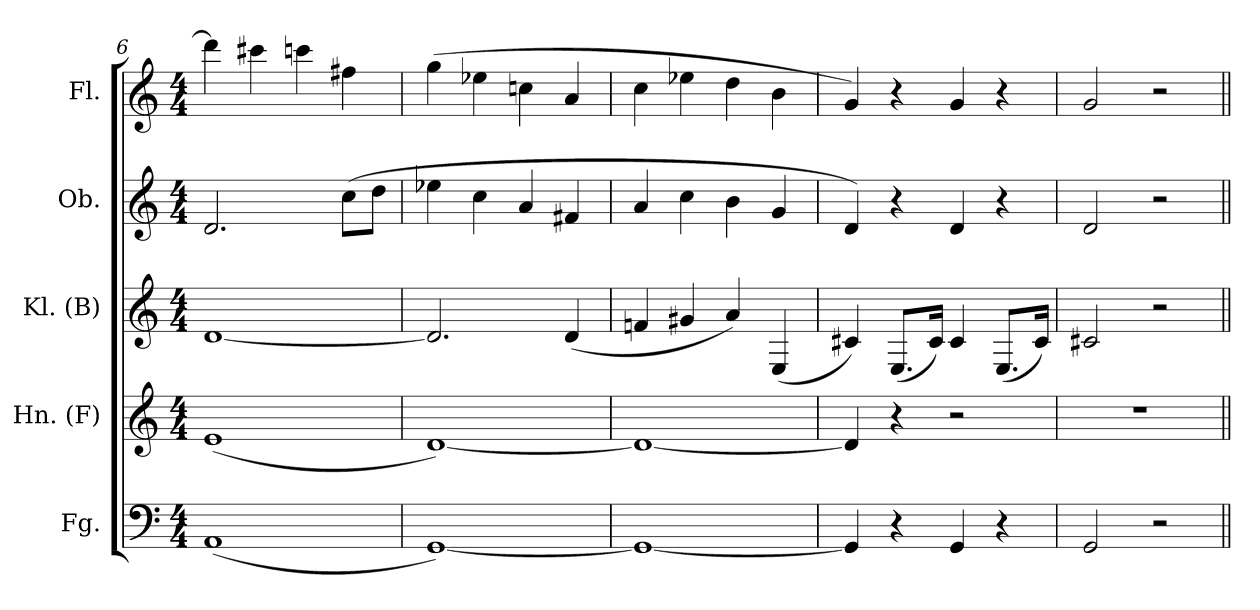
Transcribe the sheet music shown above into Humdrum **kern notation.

**kern	**dynam	**kern	**dynam	**kern	**dynam	**kern	**dynam	**kern	**dynam
*part5	*part5	*part4	*part4	*part3	*part3	*part2	*part2	*part1	*part1
*staff5	*staff5	*staff4	*staff4	*staff3	*staff3	*staff2	*staff2	*staff1	*staff1
*I"Fg.	*	*I"Hn. (F)	*	*I"Kl. (B)	*	*I"Ob.	*	*I"Fl.	*
*I'Fg.	*	*I'Hn. (F)	*	*I'Kl. (B)	*	*I'Ob.	*	*I'Fl.	*
*clefF4	*	*clefG2	*	*clefG2	*	*clefG2	*	*clefG2	*
*	*	*ITrd4c7	*	*ITrd1c2	*	*	*	*	*
*k[]	*	*k[b-]	*	*k[b-e-]	*	*k[]	*	*k[]	*
*M4/4	*	*M4/4	*	*M4/4	*	*M4/4	*	*M4/4	*
=6	=6	=6	=6	=6	=6	=6	=6	=6	=6
(<1AA	.	(<1A	.	[1c	.	2.d/	.	4ddd\]	.
.	.	.	.	.	.	.	.	4ccc#X\	.
.	.	.	.	.	.	.	.	4cccn\	.
.	.	.	.	.	.	(>8cc\L	.	4ff#X\	.
.	.	.	.	.	.	8dd\J	.	.	.
=7	=7	=7	=7	=7	=7	=7	=7	=7	=7
*^	*	*^	*	*^	*	*	*	*	*
[1GG)	4ryy	.	[1G)	4ryy	.	2.c/]	4ryy	.	4ee-X\	.	(>4gg\	.
!	!	!LO:DY:b	!	!	!LO:DY:b	!	!	!LO:DY:b	!	!LO:DY:b	!	!LO:DY:b
.	2.ryy	dim.	.	2.ryy	dim.	.	2.ryy	dim.	4cc\	dim.	4ee-X\	dim.
.	.	.	.	.	.	.	.	.	4a/	.	4ccn\	.
.	.	.	.	.	.	(<4c/	.	.	4f#X/	.	4a/	.
*v	*v	*	*	*	*	*v	*v	*	*	*	*	*
*	*	*v	*v	*	*	*	*	*	*	*
=8	=8	=8	=8	=8	=8	=8	=8	=8	=8
1GG_	.	1G_	.	4e-X/	.	4a/	.	4cc\	.
.	.	.	.	4f#X/	.	4cc\	.	4ee-X\	.
.	.	.	.	4g/)	.	4b\	.	4dd\	.
.	.	.	.	(<4D/	.	4g/	.	4b\	.
=9	=9	=9	=9	=9	=9	=9	=9	=9	=9
4GG/]	.	4G/]	.	4Bn/)	.	4d/)	.	4g/)	.
4r	.	4r	.	(<8.D/L	.	4r	.	4r	.
.	.	.	.	16B/Jk)	.	.	.	.	.
4GG/	.	2r	.	4B/	.	4d/	.	4g/	.
4r	.	.	.	(<8.D/L	.	4r	.	4r	.
.	.	.	.	16B/Jk)	.	.	.	.	.
=10	=10	=10	=10	=10	=10	=10	=10	=10	=10
2GG/	.	1r	.	2Bn/	.	2d/	.	2g/	.
2r	.	.	.	2r	.	2r	.	2r	.
=||	=||	=||	=||	=||	=||	=||	=||	=||	=||
*-	*-	*-	*-	*-	*-	*-	*-	*-	*-
